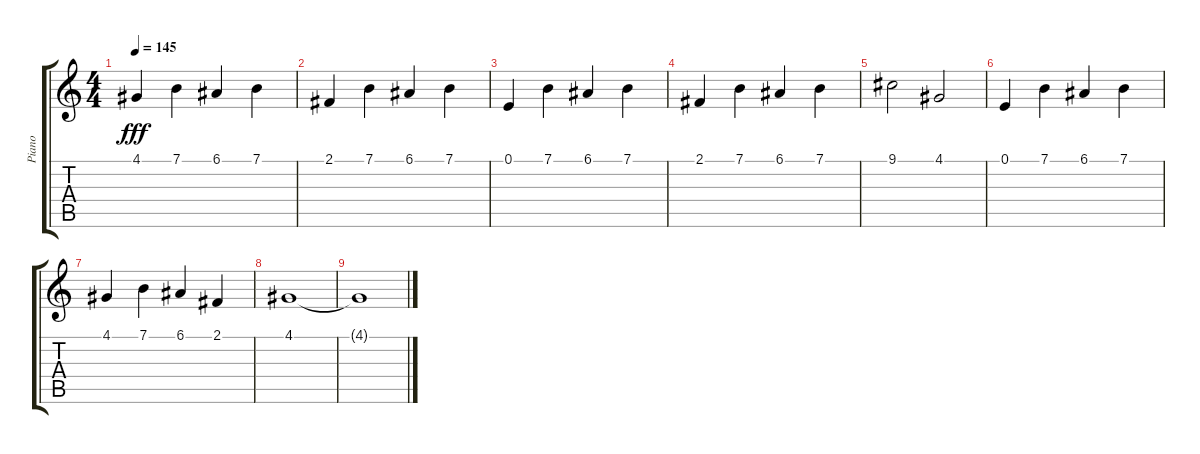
\track ("Piano" "Piano") {instrument acousticgrandpiano}
\staff {score tabs}
\tuning (E4 B3 G3 D3 A2 E2) {hide}
\ts (4 4)
\tempo 145
\clef g2
\ks c
4.1.4{dy fff} 7.1.4 6.1.4 7.1.4 |
2.1.4 7.1.4 6.1.4 7.1.4 |
0.1.4 7.1.4 6.1.4 7.1.4 |
2.1.4 7.1.4 6.1.4 7.1.4 |
9.1.2 4.1.2 |
0.1.4 7.1.4 6.1.4 7.1.4 |
4.1.4 7.1.4 6.1.4 2.1.4 |
4.1.1 |
4.1{t}.1
